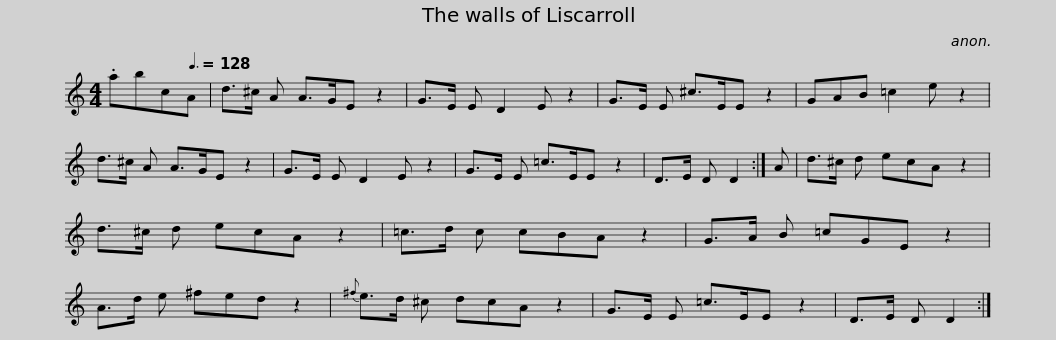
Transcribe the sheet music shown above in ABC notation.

X:1
L:1/8
M:4/4
I:linebreak $
K:C
V:1 treble
V:1
 .abc[Q:3/8=128]A | d>^c A A>GE z2 | G>E E D2 E z2 | G>E E ^c>EE z2 | GAB =c2 e z2 | %5
 d>^c A A>GE z2 |$ G>E E D2 E z2 | G>E E =c>EE z2 | D>E D D2 :| A | %10
 d>^c d ecA z2 | d>^c d ecA z2 |$ =c>d c cBA z2 | G>A B =cGE z2 | A>d e ^fed z2 | %15
{^f} e>d ^c dcA z2 | G>E E =c>EE z2 |$ D>E D D2 :| %18
